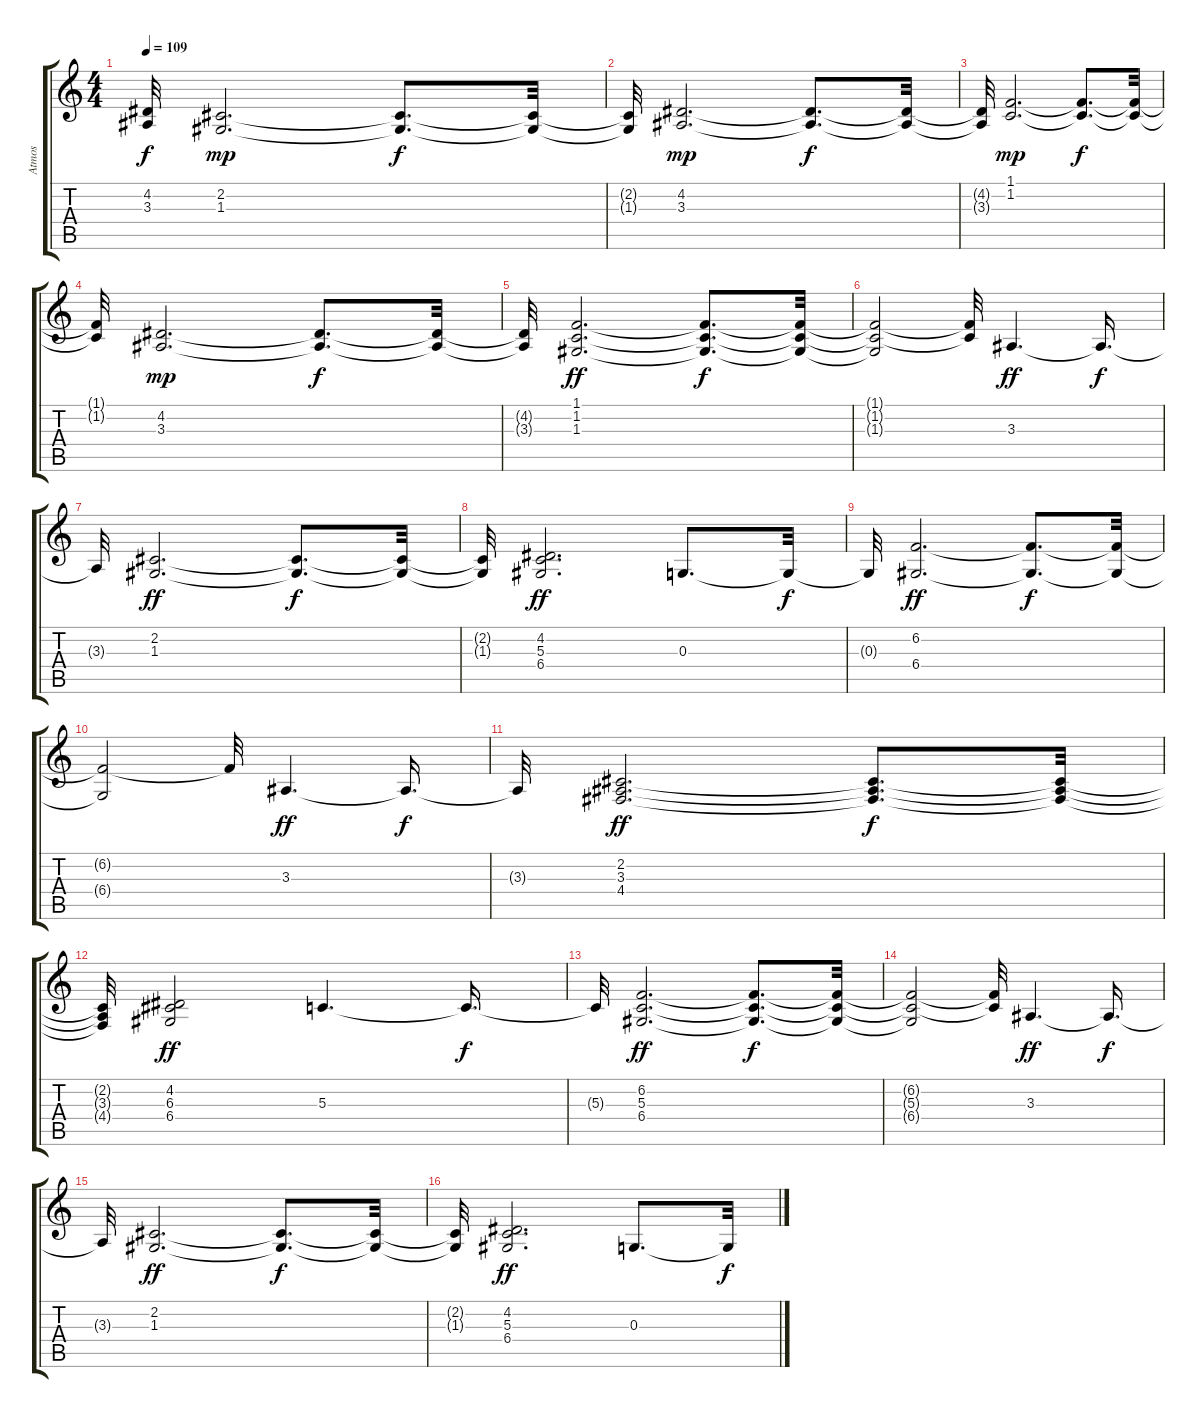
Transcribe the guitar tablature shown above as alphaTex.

\track ("Atmos" "Atmos") {instrument pad2warm}
\staff {score tabs}
\tuning (E4 B3 G3 D3 A2 E2) {hide}
\ts (4 4)
\tempo 109
\clef g2
\ks c
(4.2{t} 3.3{t}).32{dy f} (2.2 1.3).2{d dy mp} (2.2{t} 1.3{t}).8{d dy f} (2.2{t} 1.3{t}).32 |
(2.2{t} 1.3{t}).32 (4.2 3.3).2{d dy mp} (4.2{t} 3.3{t}).8{d dy f} (4.2{t} 3.3{t}).32 |
(4.2{t} 3.3{t}).32 (1.1 1.2).2{d dy mp} (1.1{t} 1.2{t}).8{d dy f} (1.1{t} 1.2{t}).32 |
(1.1{t} 1.2{t}).32 (4.2 3.3).2{d dy mp} (4.2{t} 3.3{t}).8{d dy f} (4.2{t} 3.3{t}).32 |
(4.2{t} 3.3{t}).32 (1.1 1.2 1.3).2{d dy ff} (1.1{t} 1.2{t} 1.3{t}).8{d dy f} (1.1{t} 1.2{t} 1.3{t}).32 |
(1.1{t} 1.2{t} 1.3{t}).2 (1.1{t} 1.2{t}).32 3.3.4{d dy ff} 3.3{t}.16{d dy f} |
3.3{t}.32 (2.2 1.3).2{d dy ff} (2.2{t} 1.3{t}).8{d dy f} (2.2{t} 1.3{t}).32 |
(2.2{t} 1.3{t}).32 (4.2 5.3 6.4).2{d dy ff} 0.3.8{d} 0.3{t}.32{dy f} |
0.3{t}.32 (6.2 6.4).2{d dy ff} (6.2{t} 6.4{t}).8{d dy f} (6.2{t} 6.4{t}).32 |
(6.2{t} 6.4{t}).2 6.2{t}.32 3.3.4{d dy ff} 3.3{t}.16{d dy f} |
3.3{t}.32 (2.2 3.3 4.4).2{d dy ff} (2.2{t} 3.3{t} 4.4{t}).8{d dy f} (2.2{t} 3.3{t} 4.4{t}).32 |
(2.2{t} 3.3{t} 4.4{t}).32 (4.2 6.3 6.4).2{dy ff} 5.3.4{d} 5.3{t}.16{d dy f} |
5.3{t}.32 (6.2 5.3 6.4).2{d dy ff} (6.2{t} 5.3{t} 6.4{t}).8{d dy f} (6.2{t} 5.3{t} 6.4{t}).32 |
(6.2{t} 5.3{t} 6.4{t}).2 (6.2{t} 5.3{t}).32 3.3.4{d dy ff} 3.3{t}.16{d dy f} |
3.3{t}.32 (2.2 1.3).2{d dy ff} (2.2{t} 1.3{t}).8{d dy f} (2.2{t} 1.3{t}).32 |
(2.2{t} 1.3{t}).32 (4.2 5.3 6.4).2{d dy ff} 0.3.8{d} 0.3{t}.32{dy f}
